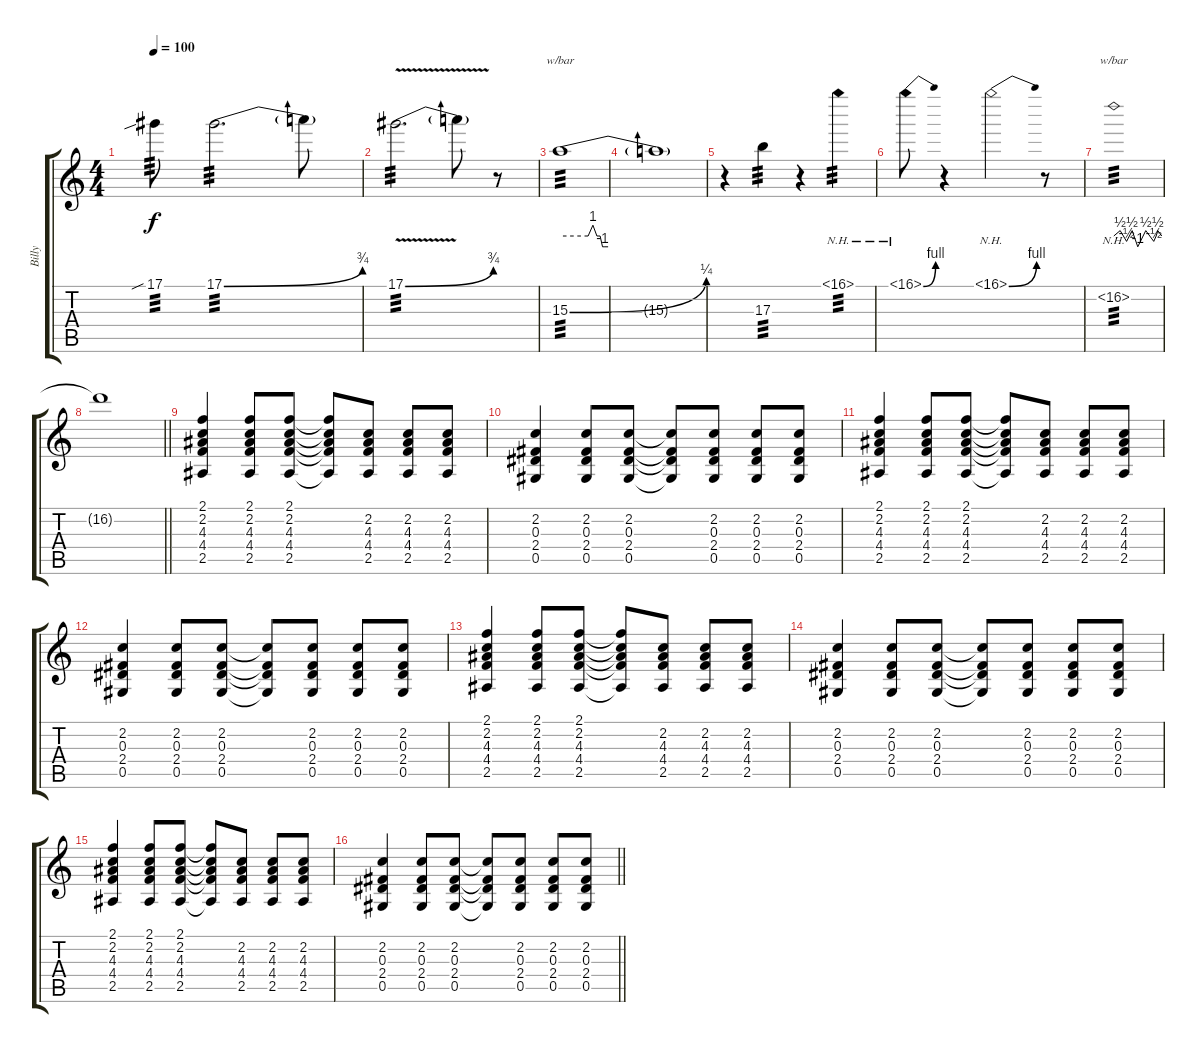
\track ("Billy" "Billy") {instrument distortionguitar}
\staff {score tabs}
\tuning (Eb4 Bb3 Gb3 Db3 Ab2 Eb2) {hide}
\ts (4 4)
\tempo 100
\clef g2
\ks c
17.1{sib}.8{tp 3 dy f} 17.1{be (bend 0 0 60 3)}.2{d tp 3} 17.1{t}.8 |
17.1{be (bend 0 0 60 3) v}.2{d tp 3} 17.1{t}.8 r.8 |
15.3{be (bend 0 0 60 1)}.1{tbe (custom default 0 0 35 0 41 4 46 0 50 0 53 -4 55 -4 60 -4) tp 3} |
15.3{t}.1 |
r.4 17.3.4{tp 3} r.4 16.1{nh}.4{tp 3} |
16.1{be (bend 0 0 60 4) nh}.8 r.4 16.1{be (bend 0 0 60 4) nh}.2 r.8 |
16.2{nh}.1{tbe (custom default 0 0 8 2 16 -2 23 2 30 -4 40 2 50 -2 53 0 55 2 60 0) tp 3} |
\barLineRight lightlight
16.2{t}.1 |
(2.1 2.2 4.3 4.4 2.5).4 (2.1 2.2 4.3 4.4 2.5).8 (2.1 2.2 4.3 4.4 2.5).8 (2.1{t} 2.2{t} 4.3{t} 4.4{t} 2.5{t}).8 (2.2 4.3 4.4 2.5).8 (2.2 4.3 4.4 2.5).8 (2.2 4.3 4.4 2.5).8 |
(2.2 0.3 2.4 0.5).4 (2.2 0.3 2.4 0.5).8 (2.2 0.3 2.4 0.5).8 (2.2{t} 0.3{t} 2.4{t} 0.5{t}).8 (2.2 0.3 2.4 0.5).8 (2.2 0.3 2.4 0.5).8 (2.2 0.3 2.4 0.5).8 |
(2.1 2.2 4.3 4.4 2.5).4 (2.1 2.2 4.3 4.4 2.5).8 (2.1 2.2 4.3 4.4 2.5).8 (2.1{t} 2.2{t} 4.3{t} 4.4{t} 2.5{t}).8 (2.2 4.3 4.4 2.5).8 (2.2 4.3 4.4 2.5).8 (2.2 4.3 4.4 2.5).8 |
(2.2 0.3 2.4 0.5).4 (2.2 0.3 2.4 0.5).8 (2.2 0.3 2.4 0.5).8 (2.2{t} 0.3{t} 2.4{t} 0.5{t}).8 (2.2 0.3 2.4 0.5).8 (2.2 0.3 2.4 0.5).8 (2.2 0.3 2.4 0.5).8 |
(2.1 2.2 4.3 4.4 2.5).4 (2.1 2.2 4.3 4.4 2.5).8 (2.1 2.2 4.3 4.4 2.5).8 (2.1{t} 2.2{t} 4.3{t} 4.4{t} 2.5{t}).8 (2.2 4.3 4.4 2.5).8 (2.2 4.3 4.4 2.5).8 (2.2 4.3 4.4 2.5).8 |
(2.2 0.3 2.4 0.5).4 (2.2 0.3 2.4 0.5).8 (2.2 0.3 2.4 0.5).8 (2.2{t} 0.3{t} 2.4{t} 0.5{t}).8 (2.2 0.3 2.4 0.5).8 (2.2 0.3 2.4 0.5).8 (2.2 0.3 2.4 0.5).8 |
(2.1 2.2 4.3 4.4 2.5).4 (2.1 2.2 4.3 4.4 2.5).8 (2.1 2.2 4.3 4.4 2.5).8 (2.1{t} 2.2{t} 4.3{t} 4.4{t} 2.5{t}).8 (2.2 4.3 4.4 2.5).8 (2.2 4.3 4.4 2.5).8 (2.2 4.3 4.4 2.5).8 |
\barLineRight lightlight
(2.2 0.3 2.4 0.5).4 (2.2 0.3 2.4 0.5).8 (2.2 0.3 2.4 0.5).8 (2.2{t} 0.3{t} 2.4{t} 0.5{t}).8 (2.2 0.3 2.4 0.5).8 (2.2 0.3 2.4 0.5).8 (2.2 0.3 2.4 0.5).8
